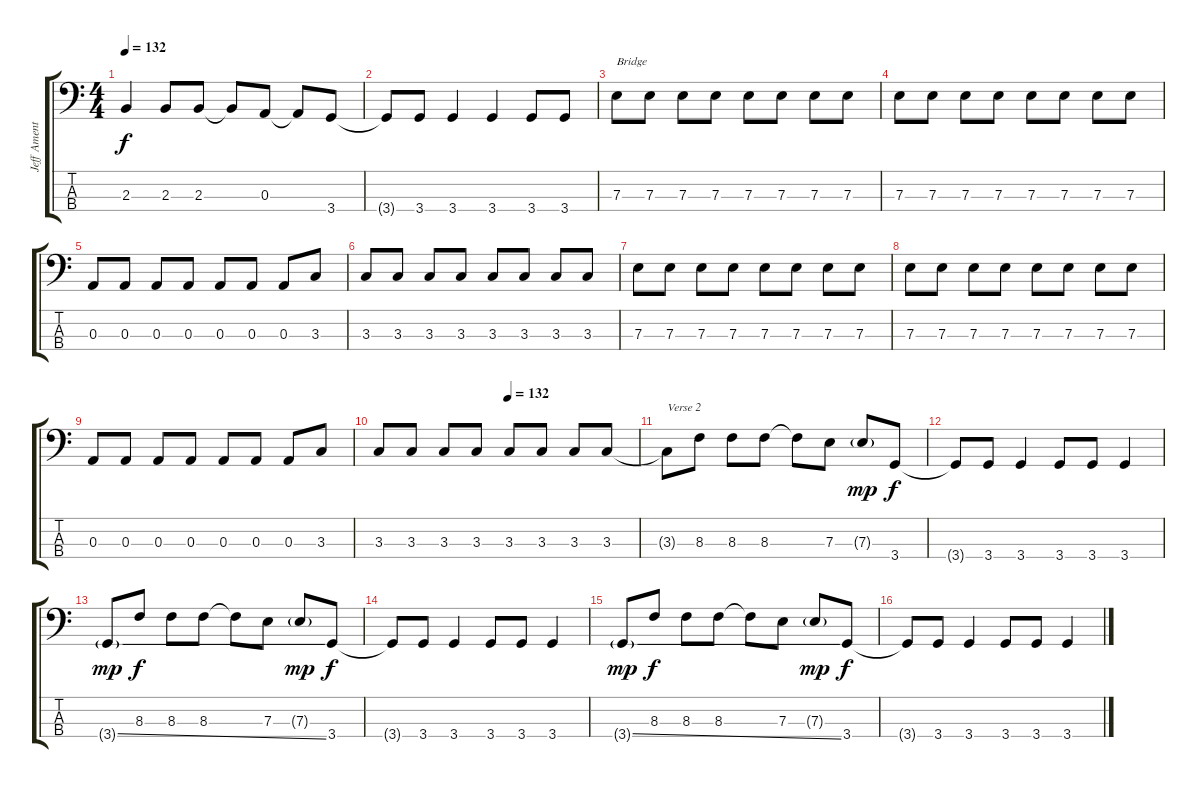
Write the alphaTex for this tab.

\track ("Jeff Ament" "Jeff Ament") {instrument electricbassfinger}
\staff {score tabs}
\tuning (G2 D2 A1 E1) {hide}
\ts (4 4)
\tempo 132
\clef f4
\ks c
2.3.4{dy f} 2.3.8 2.3.8 2.3{t}.8 0.3.8 0.3{t}.8 3.4.8 |
3.4{t}.8 3.4.8 3.4.4 3.4.4 3.4.8 3.4.8 |
7.3.8{txt "Bridge"} 7.3.8 7.3.8 7.3.8 7.3.8 7.3.8 7.3.8 7.3.8 |
7.3.8 7.3.8 7.3.8 7.3.8 7.3.8 7.3.8 7.3.8 7.3.8 |
0.3.8 0.3.8 0.3.8 0.3.8 0.3.8 0.3.8 0.3.8 3.3.8 |
3.3.8 3.3.8 3.3.8 3.3.8 3.3.8 3.3.8 3.3.8 3.3.8 |
7.3.8 7.3.8 7.3.8 7.3.8 7.3.8 7.3.8 7.3.8 7.3.8 |
7.3.8 7.3.8 7.3.8 7.3.8 7.3.8 7.3.8 7.3.8 7.3.8 |
0.3.8 0.3.8 0.3.8 0.3.8 0.3.8 0.3.8 0.3.8 3.3.8 |
\tempo (132 0.5)
3.3.8 3.3.8 3.3.8 3.3.8 3.3.8 3.3.8 3.3.8 3.3.8 |
3.3{t}.8{txt "Verse 2"} 8.3.8 8.3.8 8.3.8 8.3{t}.8 7.3.8 7.3{g}.8{dy mp} 3.4.8{dy f} |
3.4{t}.8 3.4.8 3.4.4 3.4.8 3.4.8 3.4.4 |
3.4{ss g}.8{dy mp} 8.3.8{dy f} 8.3.8 8.3.8 8.3{t}.8 7.3.8 7.3{g}.8{dy mp} 3.4.8{dy f} |
3.4{t}.8 3.4.8 3.4.4 3.4.8 3.4.8 3.4.4 |
3.4{ss g}.8{dy mp} 8.3.8{dy f} 8.3.8 8.3.8 8.3{t}.8 7.3.8 7.3{g}.8{dy mp} 3.4.8{dy f} |
3.4{t}.8 3.4.8 3.4.4 3.4.8 3.4.8 3.4.4
